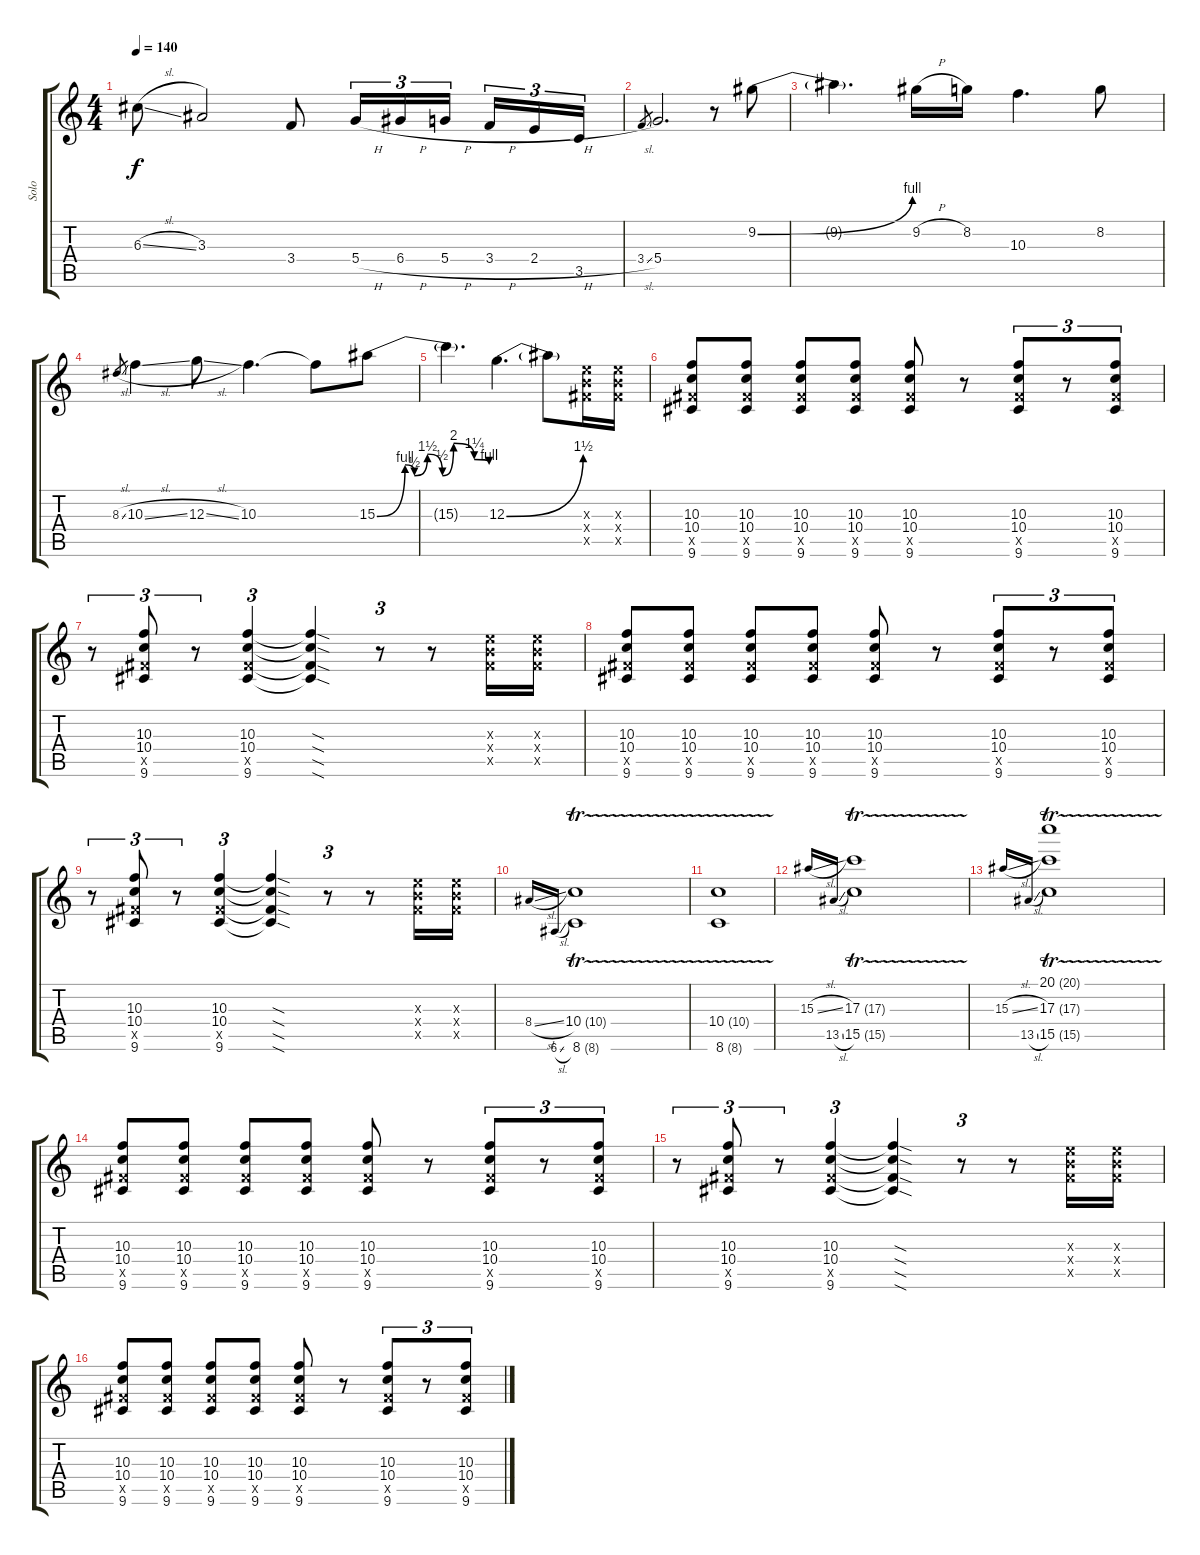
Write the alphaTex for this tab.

\track ("Solo" "Solo") {instrument distortionguitar}
\staff {score tabs}
\tuning (E4 B3 G3 D3 A2 E2) {hide}
\ts (4 4)
\tempo 140
\clef g2
\ks c
6.3{sl}.8{dy f} 3.3.2 3.4.8 5.4{h}.16{tu (3 2)} 6.4{h}.16{tu (3 2)} 5.4{h}.16{tu (3 2) beam splitsecondary} 3.4{h}.16{tu (3 2)} 2.4{h}.16{tu (3 2)} 3.5.16{tu (3 2)} |
3.4{sl}.8{gr} 5.4.2{d} r.8 9.2{be (bend 0 0 60 4)}.8 |
9.2{t}.4{d} 9.2{h}.16 8.2.16 10.3.4{d} 8.2.8 |
8.3{sl}.8{gr} 10.3{sl}.4 12.3{sl}.8 10.3.4{d} 10.3{t}.8 15.3{be (custom 0 0 15 4 20 2 27 6 35 2 41 8 52 5 60 4)}.8 |
15.3{t}.4{d} 12.3{be (bend 0 0 60 6)}.4{d} 12.3{t}.8 (9.3{x} 9.4{x} 9.5{x}).16 (9.3{x} 9.4{x} 9.5{x}).16 |
(10.3 10.4 9.5{x} 9.6).8 (10.3 10.4 9.5{x} 9.6).8 (10.3 10.4 9.5{x} 9.6).8 (10.3 10.4 9.5{x} 9.6).8 (10.3 10.4 9.5{x} 9.6).8 r.8 (10.3 10.4 9.5{x} 9.6).8{tu (3 2)} r.8{tu (3 2)} (10.3 10.4 9.5{x} 9.6).8{tu (3 2)} |
r.8{tu (3 2)} (10.3 10.4 9.5{x} 9.6).8{tu (3 2)} r.8{tu (3 2)} (10.3 10.4 9.5{x} 9.6).4{tu (3 2)} (10.3{sod t} 10.4{sod t} 9.5{sod t} 9.6{sod t}).4 r.8{tu (3 2)} r.8 (9.3{x} 9.4{x} 9.5{x}).16 (9.3{x} 9.4{x} 9.5{x}).16 |
(10.3 10.4 9.5{x} 9.6).8 (10.3 10.4 9.5{x} 9.6).8 (10.3 10.4 9.5{x} 9.6).8 (10.3 10.4 9.5{x} 9.6).8 (10.3 10.4 9.5{x} 9.6).8 r.8 (10.3 10.4 9.5{x} 9.6).8{tu (3 2)} r.8{tu (3 2)} (10.3 10.4 9.5{x} 9.6).8{tu (3 2)} |
r.8{tu (3 2)} (10.3 10.4 9.5{x} 9.6).8{tu (3 2)} r.8{tu (3 2)} (10.3 10.4 9.5{x} 9.6).4{tu (3 2)} (10.3{sod t} 10.4{sod t} 9.5{sod t} 9.6{sod t}).4 r.8{tu (3 2)} r.8 (9.3{x} 9.4{x} 9.5{x}).16 (9.3{x} 9.4{x} 9.5{x}).16 |
8.4{sl}.16{gr onbeat} 6.6{sl}.16{gr onbeat} (10.4{tr (10 16)} 8.6{tr (8 16)}).1 |
(10.4{tr (10 16)} 8.6{tr (8 16)}).1 |
15.3{sl}.16{gr onbeat} 13.5{sl}.16{gr onbeat} (17.3{tr (17 16)} 15.5{tr (15 16)}).1 |
15.3{sl}.16{gr onbeat} 13.5{sl}.16{gr onbeat} (20.1{tr (20 16)} 17.3{tr (17 16)} 15.5{tr (15 16)}).1 |
(10.3 10.4 9.5{x} 9.6).8 (10.3 10.4 9.5{x} 9.6).8 (10.3 10.4 9.5{x} 9.6).8 (10.3 10.4 9.5{x} 9.6).8 (10.3 10.4 9.5{x} 9.6).8 r.8 (10.3 10.4 9.5{x} 9.6).8{tu (3 2)} r.8{tu (3 2)} (10.3 10.4 9.5{x} 9.6).8{tu (3 2)} |
r.8{tu (3 2)} (10.3 10.4 9.5{x} 9.6).8{tu (3 2)} r.8{tu (3 2)} (10.3 10.4 9.5{x} 9.6).4{tu (3 2)} (10.3{sod t} 10.4{sod t} 9.5{sod t} 9.6{sod t}).4 r.8{tu (3 2)} r.8 (9.3{x} 9.4{x} 9.5{x}).16 (9.3{x} 9.4{x} 9.5{x}).16 |
(10.3 10.4 9.5{x} 9.6).8 (10.3 10.4 9.5{x} 9.6).8 (10.3 10.4 9.5{x} 9.6).8 (10.3 10.4 9.5{x} 9.6).8 (10.3 10.4 9.5{x} 9.6).8 r.8 (10.3 10.4 9.5{x} 9.6).8{tu (3 2)} r.8{tu (3 2)} (10.3 10.4 9.5{x} 9.6).8{tu (3 2)}
